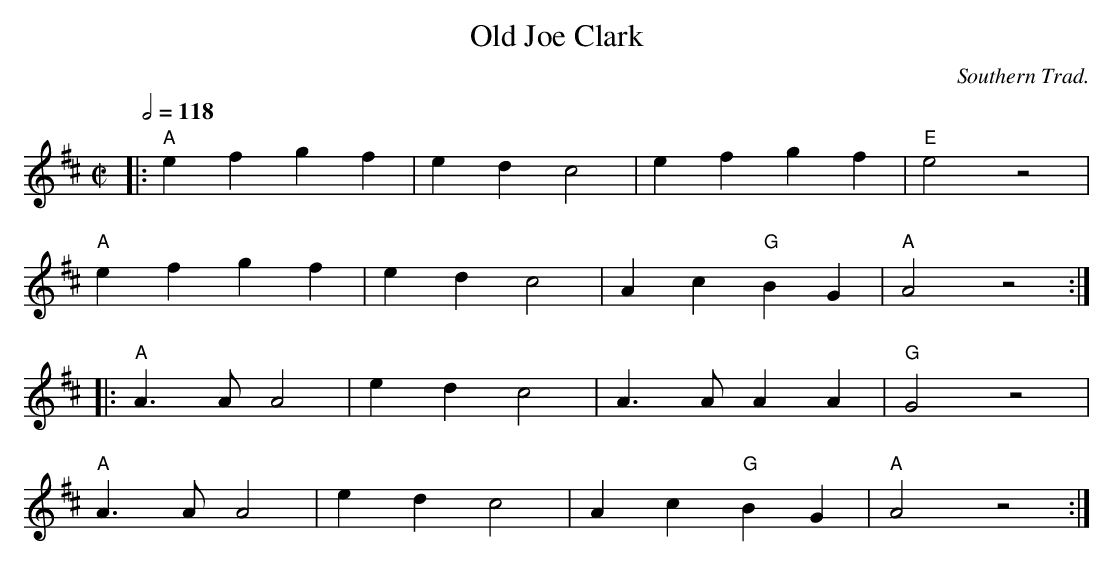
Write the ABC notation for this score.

X:1
T: Old Joe Clark
C: Southern Trad.
M: C|
L: 1/8
Q: 1/2=118
K: Amix
|: "A"e2f2 g2f2 | e2d2 c4 | e2f2 g2f2 | "E"e4 z4 |
"A"e2f2 g2f2 | e2d2 c4 | A2c2 "G"B2G2 | "A"A4 z4 :|
|: "A"A3A A4 | e2d2 c4 | A3A A2A2 | "G"G4 z4 |
"A"A3A A4 | e2d2 c4 | A2c2 "G"B2G2 | "A"A4 z4 :|
